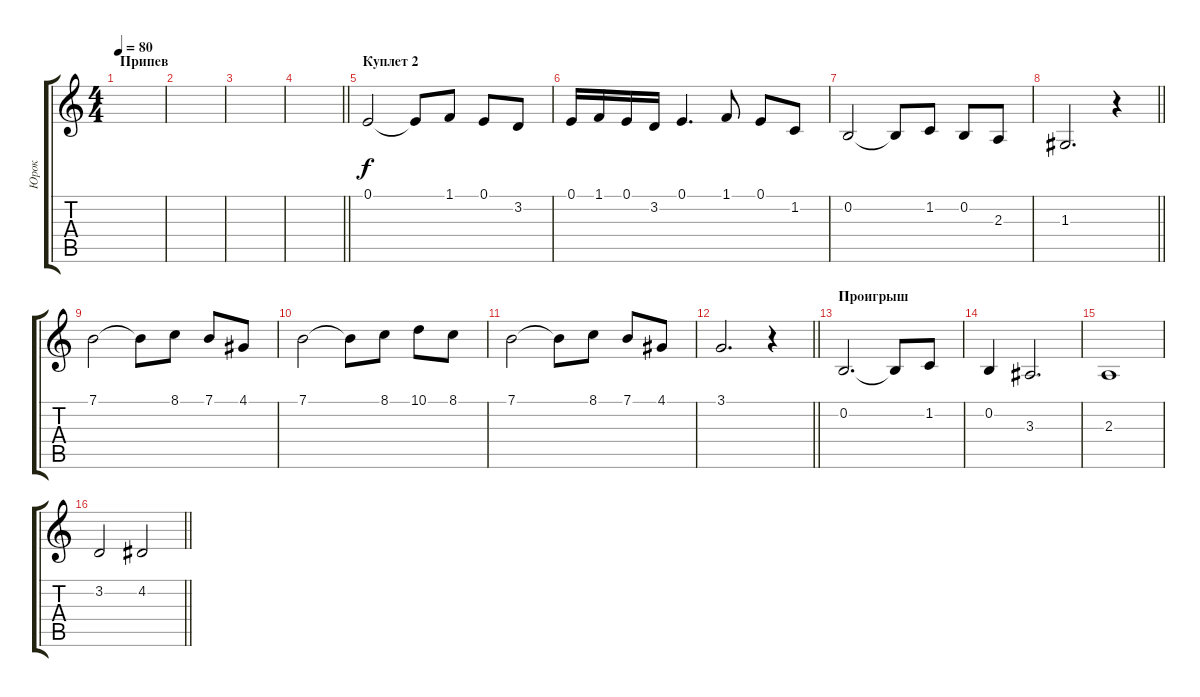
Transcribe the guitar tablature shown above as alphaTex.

\track ("Юрок" "Юрок") {instrument clarinet}
\staff {score tabs}
\tuning (E4 B3 G3 D3 A2 D2) {hide}
\ts (4 4)
\section ("" "Припев")
\tempo 80
\clef g2
\ks c
|
|
|
\barLineRight lightlight
|
\section ("" "Куплет 2")
0.1.2{volume 13} 0.1{t}.8 1.1.8 0.1.8 3.2.8 |
0.1.16 1.1.16 0.1.16 3.2.16 0.1.4{d} 1.1.8 0.1.8 1.2.8 |
0.2.2 0.2{t}.8 1.2.8 0.2.8 2.3.8 |
\barLineRight lightlight
1.3.2{d} r.4 |
7.1.2 7.1{t}.8 8.1.8 7.1.8 4.1.8 |
7.1.2 7.1{t}.8 8.1.8 10.1.8 8.1.8 |
7.1.2 7.1{t}.8 8.1.8 7.1.8 4.1.8 |
\barLineRight lightlight
3.1.2{d} r.4 |
\section ("" "Проигрыш")
0.2.2{d volume 12} 0.2{t}.8 1.2.8 |
0.2.4 3.3.2{d} |
2.3.1 |
\barLineRight lightlight
3.2.2 4.2.2
